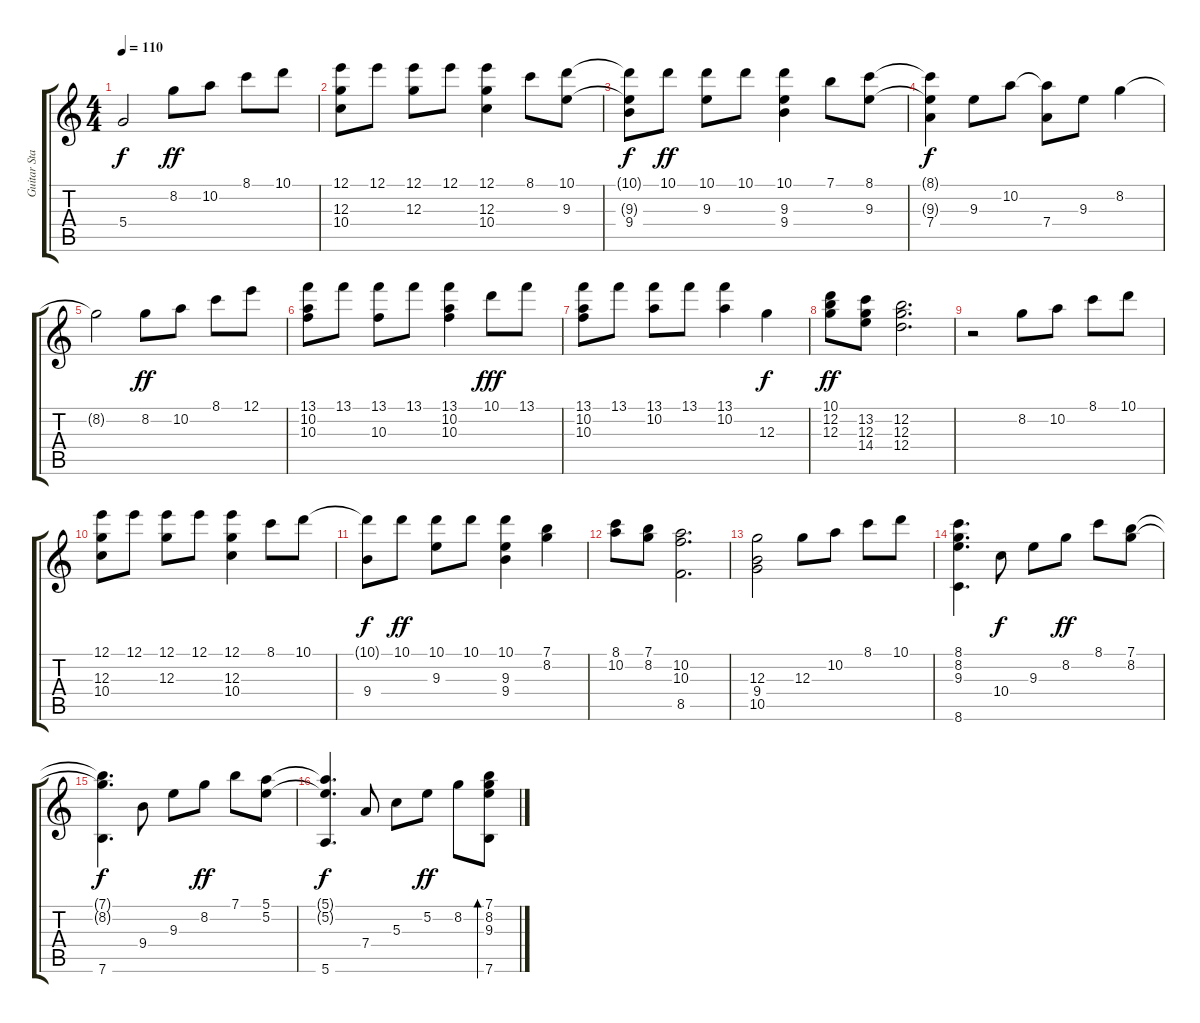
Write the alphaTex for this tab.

\track ("Guitar Standard" "Guitar Sta") {instrument acousticguitarnylon}
\staff {score tabs}
\tuning (E4 B3 G3 D3 A2 E2) {hide}
\ts (4 4)
\tempo 110
\clef g2
\ks c
5.4{t}.2{dy f} 8.2.8{dy ff} 10.2.8 8.1.8 10.1.8 |
(12.1 12.3 10.4).8 12.1.8 (12.1 12.3).8 12.1.8 (12.1 12.3 10.4).4 8.1.8 (10.1 9.3).8 |
(10.1{t} 9.3{t} 9.4).8{dy f} 10.1.8{dy ff} (10.1 9.3).8 10.1.8 (10.1 9.3 9.4).4 7.1.8 (8.1 9.3).8 |
(8.1{t} 9.3{t} 7.4).4{dy f} 9.3.8 10.2.8 (10.2{t} 7.4).8 9.3.8 8.2.4 |
8.2{t}.2 8.2.8{dy ff} 10.2.8 8.1.8 12.1.8 |
(13.1 10.2 10.3).8 13.1.8 (13.1 10.3).8 13.1.8 (13.1 10.2 10.3).4 10.1.8{dy fff} 13.1.8 |
(13.1 10.2 10.3).8 13.1.8 (13.1 10.2).8 13.1.8 (13.1 10.2).4 12.3.4{dy f} |
(10.1 12.2 12.3).8{dy ff} (13.2 12.3 14.4).8 (12.2 12.3 12.4).2{d} |
r.2 8.2.8 10.2.8 8.1.8 10.1.8 |
(12.1 12.3 10.4).8 12.1.8 (12.1 12.3).8 12.1.8 (12.1 12.3 10.4).4 8.1.8 10.1.8 |
(10.1{t} 9.4).8{dy f} 10.1.8{dy ff} (10.1 9.3).8 10.1.8 (10.1 9.3 9.4).4 (7.1 8.2).4 |
(8.1 10.2).8 (7.1 8.2).8 (10.2 10.3 8.5).2{d} |
(12.3 9.4 10.5).2 12.3.8 10.2.8 8.1.8 10.1.8 |
(8.1 8.2 9.3 8.6).4{d} 10.4.8{dy f} 9.3.8 8.2.8{dy ff} 8.1.8 (7.1 8.2).8 |
(7.1{t} 8.2{t} 7.6).4{d dy f} 9.4.8 9.3.8 8.2.8{dy ff} 7.1.8 (5.1 5.2).8 |
(5.1{t} 5.2{t} 5.6).4{d dy f} 7.4.8 5.3.8 5.2.8{dy ff} 8.2.8 (7.1 8.2 9.3 7.6).8{bd 240}
